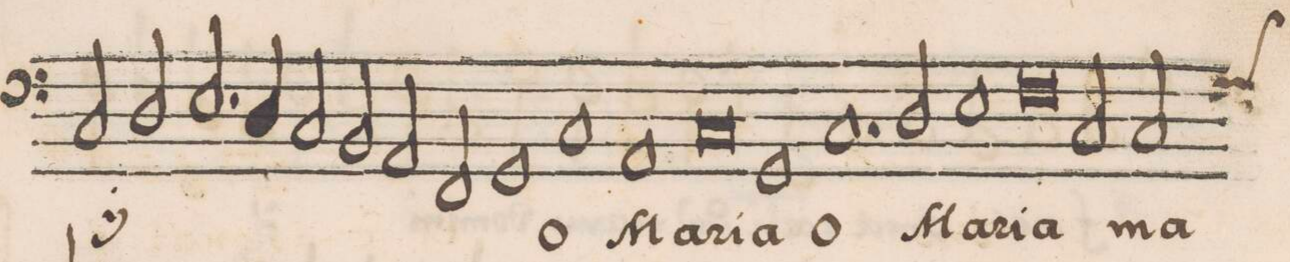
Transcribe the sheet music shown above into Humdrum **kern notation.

**kern	**text
*I"BASSVS	*
*clefF4	*
*k[]	*
*met(C)	*
*M2/1	*
2C/	pa-
2D/	-ra-
2.E/	-dij-
4D/	.
=33-	=33-
2C/	.
2BB/	.
2AA/	.
2FF/	.
=34-	=34-
1GG	-sus
*	*Xij
1C	o
=35-	=35-
1AA	Ma-
0C	-ri-
=36-	=36-
1GG	-a
=37-	=37-
1.C	o
2D/	Ma-
=38-	=38-
1E	-ri-
0F	-a
=39-	=39-
2C/	.
*custos:G	*
2C/	ma-
=40-	=40-
*lig	*
*-	*-
